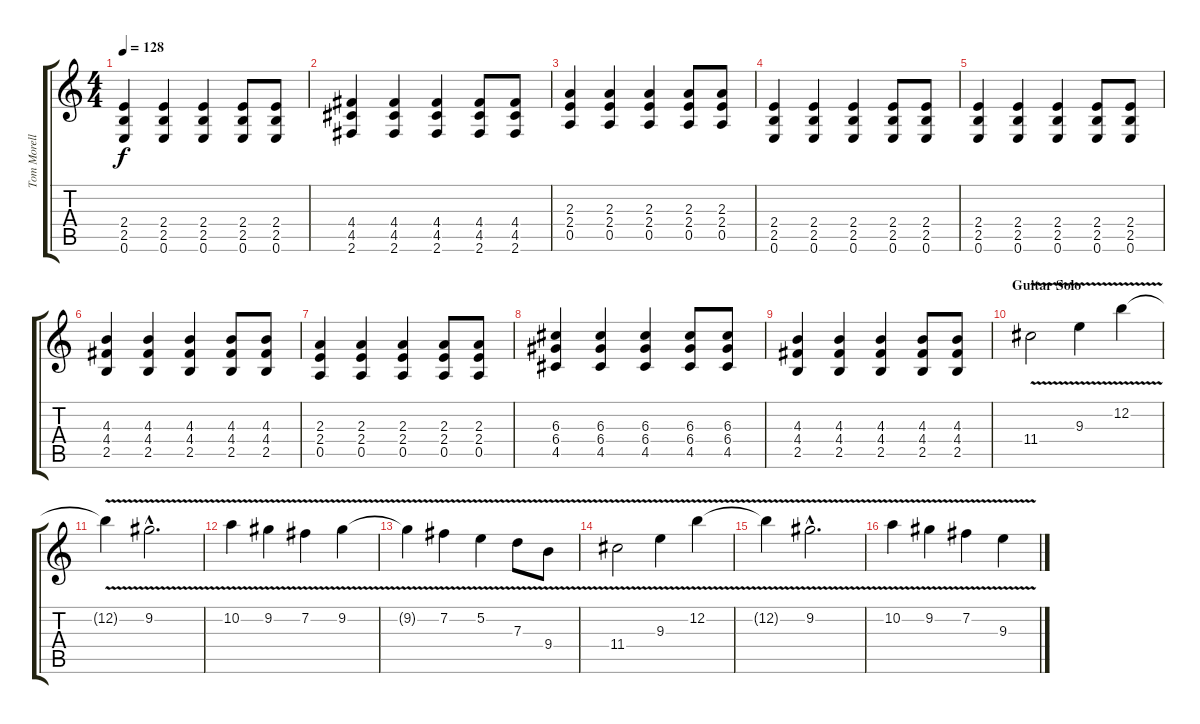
\track ("Tom Morello 2" "Tom Morell") {instrument distortionguitar}
\staff {score tabs}
\tuning (E4 B3 G3 D3 A2 E2) {hide}
\ts (4 4)
\tempo 128
\clef g2
\ks c
(2.4 2.5 0.6).4{dy f} (2.4 2.5 0.6).4 (2.4 2.5 0.6).4 (2.4 2.5 0.6).8 (2.4 2.5 0.6).8 |
(4.4 4.5 2.6).4 (4.4 4.5 2.6).4 (4.4 4.5 2.6).4 (4.4 4.5 2.6).8 (4.4 4.5 2.6).8 |
(2.3 2.4 0.5).4 (2.3 2.4 0.5).4 (2.3 2.4 0.5).4 (2.3 2.4 0.5).8 (2.3 2.4 0.5).8 |
(2.4 2.5 0.6).4 (2.4 2.5 0.6).4 (2.4 2.5 0.6).4 (2.4 2.5 0.6).8 (2.4 2.5 0.6).8 |
(2.4 2.5 0.6).4 (2.4 2.5 0.6).4 (2.4 2.5 0.6).4 (2.4 2.5 0.6).8 (2.4 2.5 0.6).8 |
(4.3 4.4 2.5).4 (4.3 4.4 2.5).4 (4.3 4.4 2.5).4 (4.3 4.4 2.5).8 (4.3 4.4 2.5).8 |
(2.3 2.4 0.5).4 (2.3 2.4 0.5).4 (2.3 2.4 0.5).4 (2.3 2.4 0.5).8 (2.3 2.4 0.5).8 |
(6.3 6.4 4.5).4 (6.3 6.4 4.5).4 (6.3 6.4 4.5).4 (6.3 6.4 4.5).8 (6.3 6.4 4.5).8 |
(4.3 4.4 2.5).4 (4.3 4.4 2.5).4 (4.3 4.4 2.5).4 (4.3 4.4 2.5).8 (4.3 4.4 2.5).8 |
\section ("" "Guitar Solo")
11.4{v}.2{instrument electricguitarjazz} 9.3{v}.4 12.2{v}.4 |
12.2{t}.4 9.2{v hac}.2{d} |
10.2{v}.4 9.2{v}.4 7.2{v}.4 9.2{v}.4 |
9.2{t}.4 7.2{v}.4 5.2{v}.4 7.3{v}.8 9.4{v}.8 |
11.4{v}.2 9.3{v}.4 12.2{v}.4 |
12.2{t}.4 9.2{v hac}.2{d} |
10.2{v}.4 9.2{v}.4 7.2{v}.4 9.3{v}.4
